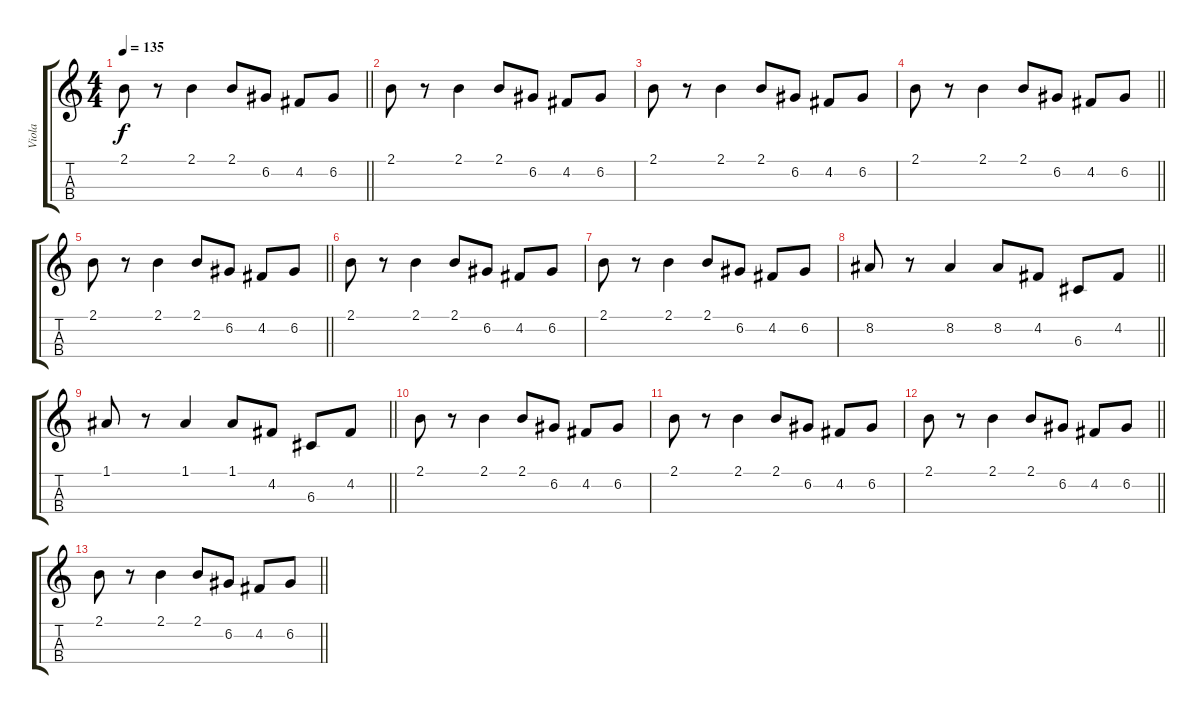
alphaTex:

\track ("Viola" "Viola") {instrument viola}
\staff {score tabs}
\tuning (A4 D4 G3 C3) {hide}
\ts (4 4)
\tempo 135
\clef g2
\barLineRight lightlight
\ks c
2.1.8{dy f} r.8 2.1.4 2.1.8 6.2.8 4.2.8 6.2.8 |
2.1.8 r.8 2.1.4 2.1.8 6.2.8 4.2.8 6.2.8 |
2.1.8 r.8 2.1.4 2.1.8 6.2.8 4.2.8 6.2.8 |
\barLineRight lightlight
2.1.8 r.8 2.1.4 2.1.8 6.2.8 4.2.8 6.2.8 |
\barLineRight lightlight
2.1.8 r.8 2.1.4 2.1.8 6.2.8 4.2.8 6.2.8 |
2.1.8 r.8 2.1.4 2.1.8 6.2.8 4.2.8 6.2.8 |
2.1.8 r.8 2.1.4 2.1.8 6.2.8 4.2.8 6.2.8 |
\barLineRight lightlight
8.2.8 r.8 8.2.4 8.2.8 4.2.8 6.3.8 4.2.8 |
\barLineRight lightlight
1.1.8 r.8 1.1.4 1.1.8 4.2.8 6.3.8 4.2.8 |
2.1.8 r.8 2.1.4 2.1.8 6.2.8 4.2.8 6.2.8 |
2.1.8 r.8 2.1.4 2.1.8 6.2.8 4.2.8 6.2.8 |
\barLineRight lightlight
2.1.8 r.8 2.1.4 2.1.8 6.2.8 4.2.8 6.2.8 |
\barLineRight lightlight
2.1.8 r.8 2.1.4 2.1.8 6.2.8 4.2.8 6.2.8
